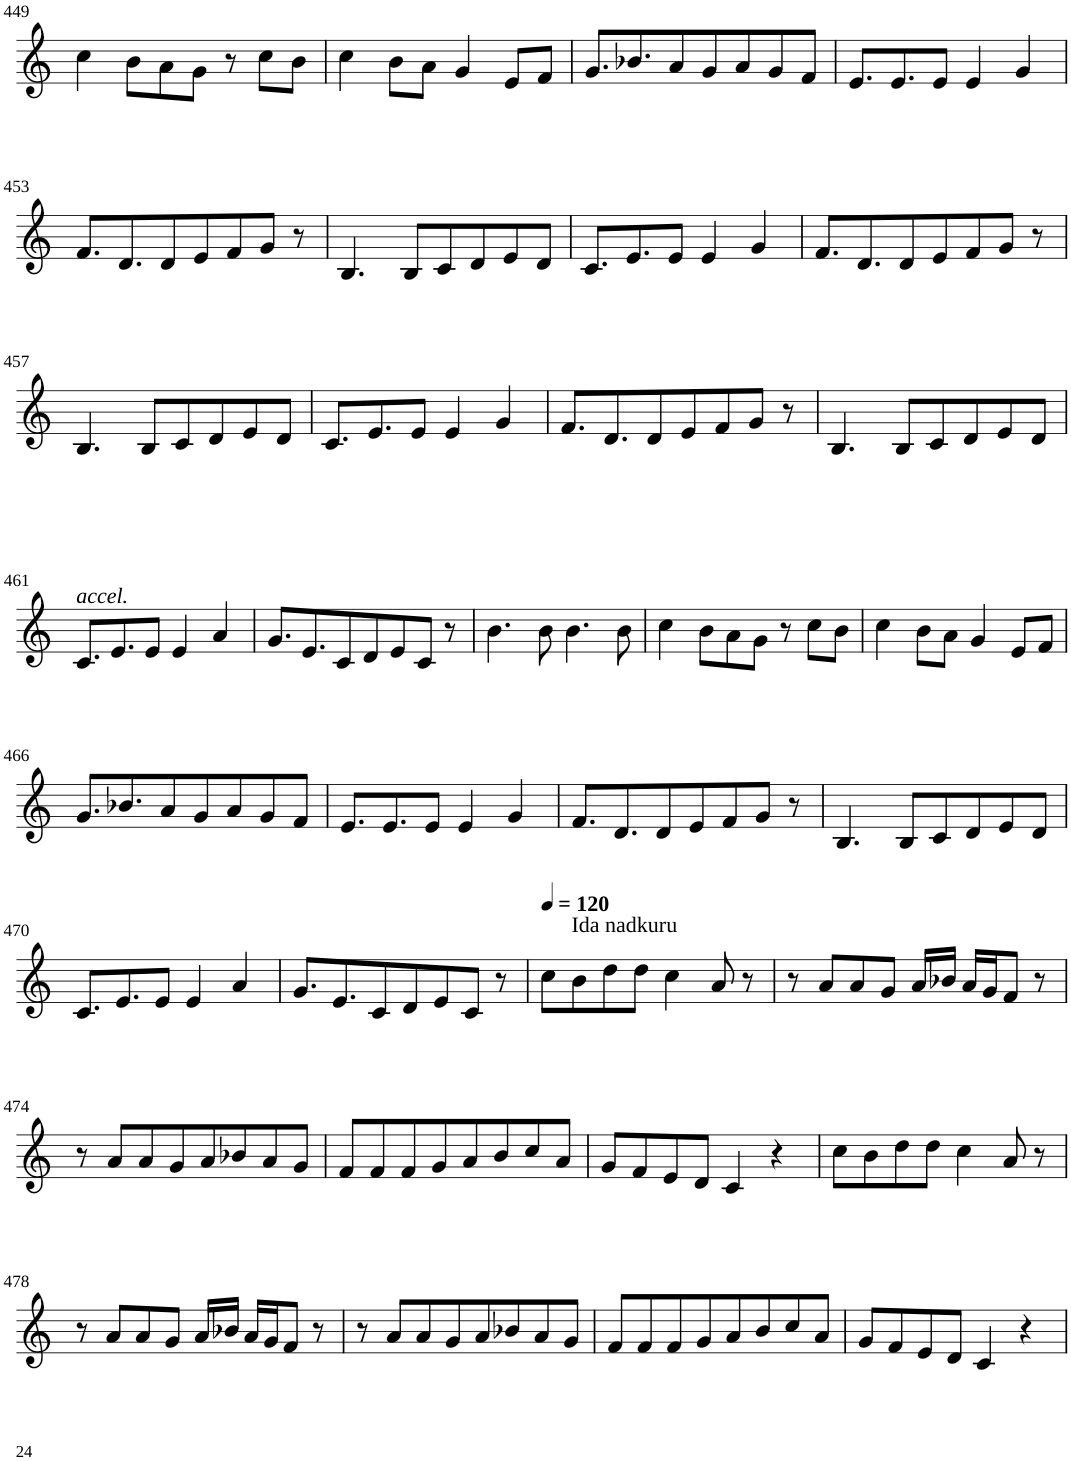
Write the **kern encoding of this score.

**kern
*part1
*staff1
*I"Violin
!!LO:PB:g=z
*clefG2
*k[]
*M8/8
=449
4cc\
8b\L
8a\
8g\J
8r
8cc\L
8b\J
=450
4cc\
8b\L
8a\J
4g/
8e/L
8f/J
=451
8.g/L
8.b-X/
8a/
8g/
8a/
8g/
8f/J
=452
8.e/L
8.e/
8e/J
4e/
4g/
!!LO:LB:g=z
=453
8.f/L
8.d/
8d/
8e/
8f/
8g/J
8r
=454
4.B/
8B/L
8c/
8d/
8e/
8d/J
=455
8.c/L
8.e/
8e/J
4e/
4g/
=456
8.f/L
8.d/
8d/
8e/
8f/
8g/J
8r
!!LO:LB:g=z
=457
!LO:TX:b:i:t=accel.
4.B/
8B/L
8c/
8d/
8e/
8d/J
=458
8.c/L
8.e/
8e/J
4e/
4g/
=459
8.f/L
8.d/
8d/
8e/
8f/
8g/J
8r
=460
4.B/
8B/L
8c/
8d/
8e/
8d/J
!!LO:LB:g=z
=461
8.c/L
8.e/
8e/J
4e/
4a/
=462
8.g/L
8.e/
8c/
8d/
8e/
8c/J
8r
=463
4.b\
8b\
4.b\
8b\
=464
4cc\
8b\L
8a\
8g\J
8r
8cc\L
8b\J
=465
4cc\
8b\L
8a\J
4g/
8e/L
8f/J
!!LO:LB:g=z
=466
8.g/L
8.b-X/
8a/
8g/
8a/
8g/
8f/J
=467
8.e/L
8.e/
8e/J
4e/
4g/
=468
8.f/L
8.d/
8d/
8e/
8f/
8g/J
8r
=469
4.B/
8B/L
8c/
8d/
8e/
8d/J
!!LO:LB:g=z
=470
8.c/L
8.e/
8e/J
4e/
4a/
=471
8.g/L
8.e/
8c/
8d/
8e/
8c/J
8r
=472
*MM120
8cc\L
!LO:TX:a:t=Ida nadkuru
8b\
8dd\
8dd\J
4cc\
8a/
8r
=473
8r
8a/L
8a/
8g/J
16a/LL
16b-X/JJ
16a/LL
16g/J
8f/J
8r
!!LO:LB:g=z
=474
8r
8a/L
8a/
8g/
8a/
8b-X/
8a/
8g/J
=475
8f/L
8f/
8f/
8g/
8a/
8b/
8cc/
8a/J
=476
8g/L
8f/
8e/
8d/J
4c/
4r
=477
8cc\L
8b\
8dd\
8dd\J
4cc\
8a/
8r
!!LO:LB:g=z
=478
8r
8a/L
8a/
8g/J
16a/LL
16b-X/JJ
16a/LL
16g/J
8f/J
8r
=479
8r
8a/L
8a/
8g/
8a/
8b-X/
8a/
8g/J
=480
8f/L
8f/
8f/
8g/
8a/
8b/
8cc/
8a/J
=481
8g/L
8f/
8e/
8d/J
4c/
4r
=
*-
